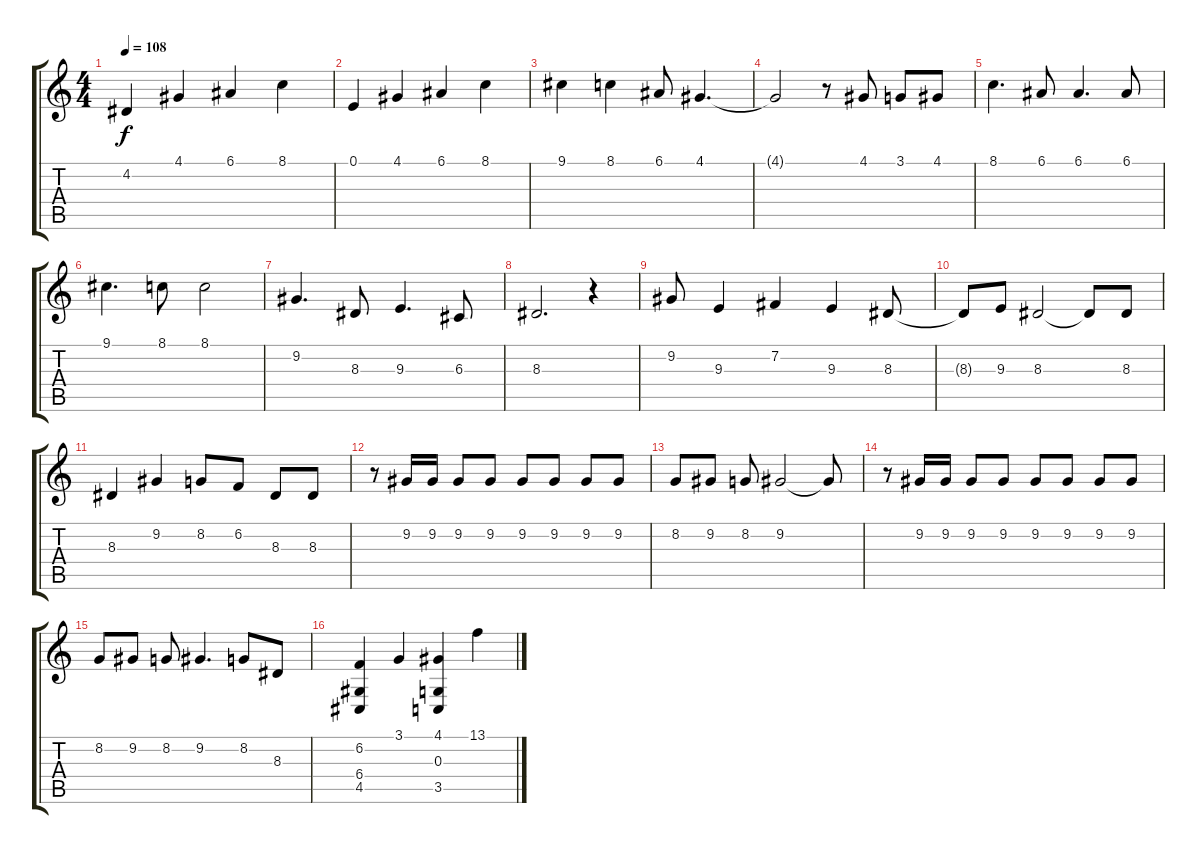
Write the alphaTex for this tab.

\track "" {instrument tenorsax}
\staff {score tabs}
\tuning (E4 B3 G3 D3 A2 E2) {hide}
\ts (4 4)
\tempo 108
\clef g2
\ks c
4.2.4{dy f} 4.1.4 6.1.4 8.1.4 |
0.1.4 4.1.4 6.1.4 8.1.4 |
9.1.4 8.1.4 6.1.8 4.1.4{d} |
4.1{t}.2 r.8 4.1.8 3.1.8 4.1.8 |
8.1.4{d} 6.1.8 6.1.4{d} 6.1.8 |
9.1.4{d} 8.1.8 8.1.2 |
9.2.4{d} 8.3.8 9.3.4{d} 6.3.8 |
8.3.2{d} r.4 |
9.2.8 9.3.4 7.2.4 9.3.4 8.3.8 |
8.3{t}.8 9.3.8 8.3.2 8.3{t}.8 8.3.8 |
8.3.4 9.2.4 8.2.8 6.2.8 8.3.8 8.3.8 |
r.8 9.2.16 9.2.16 9.2.8 9.2.8 9.2.8 9.2.8 9.2.8 9.2.8 |
8.2.8 9.2.8 8.2.8 9.2.2 9.2{t}.8 |
r.8 9.2.16 9.2.16 9.2.8 9.2.8 9.2.8 9.2.8 9.2.8 9.2.8 |
8.2.8 9.2.8 8.2.8 9.2.4{d} 8.2.8 8.3.8 |
(6.2 6.4 4.5).4 3.1.4 (4.1 0.3 3.5).4 13.1.4
